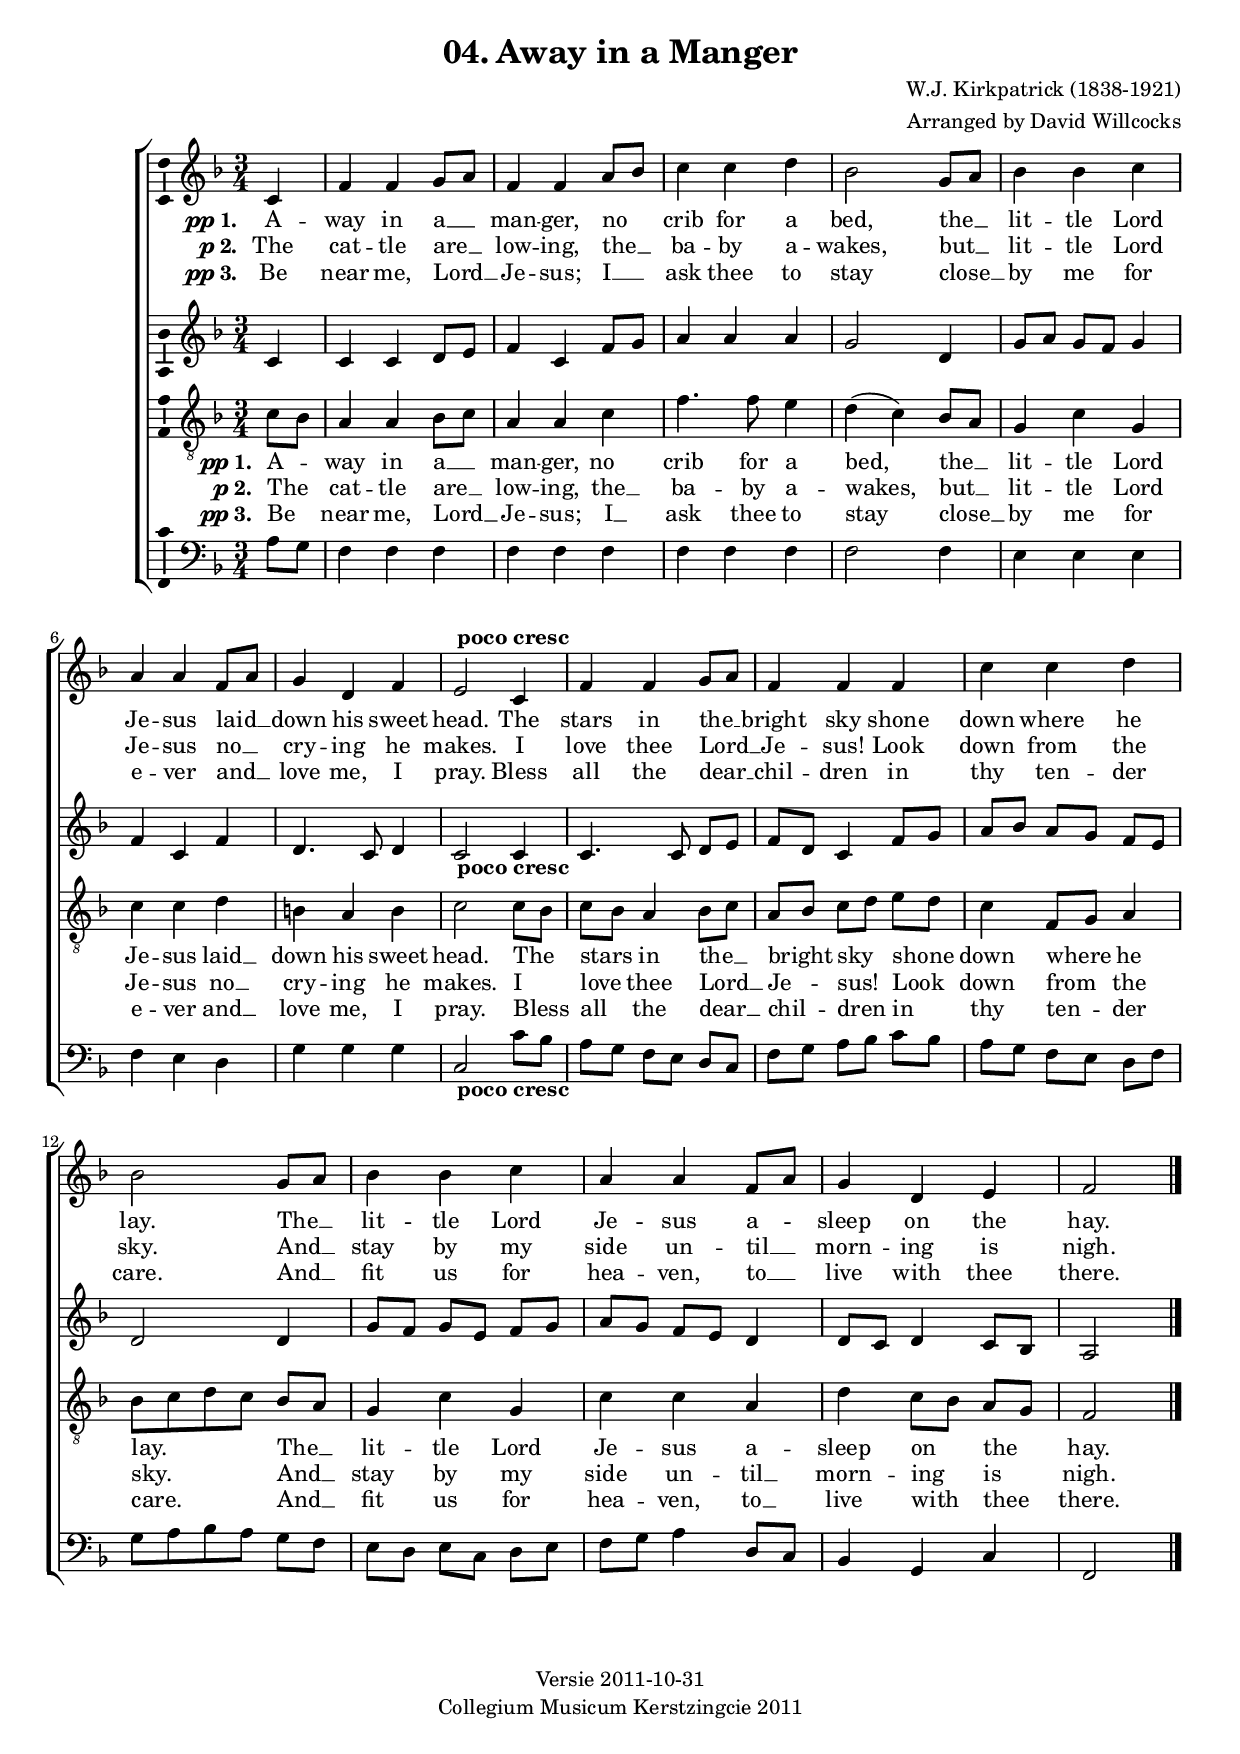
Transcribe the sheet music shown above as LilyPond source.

% vim: set fileformat=dos:
\version "2.12.3"

% vim: set fileformat=dos:

\version "2.12.3"

soprano = \relative c' {
  \autoBeamOff
  \clef "treble" 
  \key f \major 
  \time 3/4 
  \partial 4 c4
  f4 f4 g8[ a8] | % 2
  f4 f4 a8[ bes8] | % 3
  c4 c4 d4 | % 4
  bes2 g8[ a8] | % 5
  bes4 bes4 c4 | % 6
  a4 a4 f8[ a8] | % 7
  g4 d4 f4 | % 8
  | % 8
  e2 c4^\markup { \halign #'0 \bold "poco cresc"} | % 9
  f4 f4 g8[ a8] | \barNumberCheck #10
  f4 f4 f4 | % 11
  c'4 c4 d4 | % 12
  bes2 g8[ a8] | % 13
  bes4 bes4 c4 | % 14
  a4 a4 f8[ a8] | % 15
  g4 d4 e4 | % 16
  f2 \bar "|."
}

alto = \relative c' {
  \autoBeamOff
  \clef "treble" 
  \key f \major 
  \time 3/4 
  \partial 4 c4 | % 1
  c4 c4 d8[ e8] | % 2
  f4 c4 f8[ g8] | % 3
  a4 a4 a4 | % 4
  g2 d4 | % 5
  g8[ a8] g8[ f8] g4 | % 6
  f4 c4 f4 | % 7
  d4. c8 d4 | % 8
  | % 8
  c2 c4_\markup { \halign #'0 \bold "poco cresc" }
  c4. c8 d8 [ e8 ] | \barNumberCheck #10
  f8[ d8] c4 f8[ g8] | % 11
  a8[ bes8] a8[ g8] f8[ e8] | % 12
  d2 d4 | % 13
  g8[ f8] g8[ e8] f8[ g8] | % 14
  a8[ g8] f8[ e8] d4 | % 15
  d8[ c8] d4 c8[ bes8] | % 16
  a2 \bar "|."
}

tenor = \relative c' {
  \autoBeamOff
  \clef "treble_8" 
  \key f \major 
  \time 3/4 
  \partial 4 c8[ bes8] | % 1
  a4 a4 bes8[ c8] | % 2
  a4 a4 c4 | % 3
  f4. f8 e4 | % 4
  d4( c4) bes8[ a8] | % 5
  g4 c4 g4 | % 6
  c4 c4 d4 | % 7
  b4 a4 b4 | % 8
  c2 c8[ bes8] | % 9
  c8[ bes8] a4 bes8[ c8] | \barNumberCheck #10
  a8[ bes8] c8[ d8] e8[ d8] | % 11
  c4 f,8[ g8] a4 | % 12
  bes8[ c8 d8 c8] bes8[ a8] | % 13
  g4 c4 g4 | % 14
  c4 c4 a4 | % 15
  d4 c8[ bes8] a8[ g8] | % 16
  f2 \bar "|."
}

bass = \relative a {
  \autoBeamOff
  \clef "bass" 
  \key f \major 
  \time 3/4 
  \partial 4 a8[ g8] | % 1
  f4 f4 f4 | % 2
  f4 f4 f4 | % 3
  f4 f4 f4 | % 4
  f2 f4 | % 5
  e4 e4 e4 | % 6
  f4 e4 d4 | % 7
  g4 g4 g4 | % 8
  c,2 c'8[_\markup { \halign #'0 \bold "poco cresc" } bes8] | % 9
  a8[ g8] f8[ e8] d8[ c8] | \barNumberCheck #10
  f8[ g8] a8[ bes8] c8[ bes8] | % 11
  a8[ g8] f8[ e8] d8[ f8] | % 12
  g8[ a8 bes8 a8] g8[ f8] | % 13
  e8[ d8] e8[ c8] d8[ e8] | % 14
  f8[ g8] a4 d,8[ c8] | % 15
  bes4 g4 c4 | % 16
  f,2 \bar "|."
}

verseOne = {
  \set stanza = \markup { \dynamic "pp" "1. " }
  \lyricmode {
    A -- way in a __ man -- ger, 
    no__ crib for a bed, the __ 

    lit -- tle Lord Je -- sus laid __ 
    down his sweet head. The 

    stars in the __ bright sky shone 
    down where he lay. The __ 
    
    lit -- tle Lord Je -- sus a --
    sleep on the hay. 
  }
}

verseTwo = {
  \set stanza = \markup { \dynamic "p" "2. " }
  \lyricmode {  
    The cat -- tle are __ low -- ing, the __ 
    ba -- by a -- wakes, but __ 

    lit -- tle Lord Je -- sus no __ 
    cry -- ing he makes. I 
    
    love thee Lord __ Je -- sus! Look 
    down from the sky. And __ 

    stay by my side un -- til __ 
    morn -- ing is nigh. 
  }
}

verseThree = {
  \set stanza = \markup { \dynamic "pp" "3. " }
  \lyricmode {
    Be near me, Lord __ Je -- sus; I __ 
    ask thee to stay close __ 

    by me for e -- ver and __ 
    love me, I pray. Bless 
    
    all the dear __ chil -- dren in 
    thy ten -- der care. And __ 

    fit us for hea -- ven, to __
    live with thee there.
  }
}


nummer = "04."

\header {
  title = \markup {\nummer "Away in a Manger"}
  composer = "W.J. Kirkpatrick (1838-1921)"
  arranger = "Arranged by David Willcocks"
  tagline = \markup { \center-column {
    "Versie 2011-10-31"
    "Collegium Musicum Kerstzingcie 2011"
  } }
}

% Make everything a bit smaller. 
% The normal size of the music font is 20, but that gets things *really*
% jammed together.
#(set-global-staff-size 18)

\score {
  \new ChoirStaff <<
    \new Staff = "sSoprano" << 
      \new Voice = "vSoprano" { \soprano }
    >>

    \new Lyrics \lyricsto "vSoprano" \verseOne
    \new Lyrics \lyricsto "vSoprano" \verseTwo
    \new Lyrics \lyricsto "vSoprano" \verseThree

    \new Staff = "sAlto" << 
      \new Voice = "vAlto" { \alto }
    >>

    \new Staff = "sTenor" << 
      \new Voice = "vTenor" { \tenor }
    >>
    \new Lyrics \lyricsto "vTenor" \verseOne
    \new Lyrics \lyricsto "vTenor" \verseTwo
    \new Lyrics \lyricsto "vTenor" \verseThree

    \new Staff = "sBass" << 
      \new Voice = "vBass" { \bass }
    >>

  >>
  \layout { 
    % We can haz ambitus to display pitch range?
    \context { \Staff 
      \consists "Ambitus_engraver"
    }
    % space-saving tweaks
   %\context { \Staff
   %  \override VerticalAxisGroup #'minimum-Y-extent = #'(-1 . 1)
   %}
   \context { \Lyrics
     \override VerticalAxisGroup #'Y-extent = #'(-0.1 . 0.1)
   }
   \context { \Lyrics
     \override VerticalAxisGroup #'minimum-Y-extent = #'(0 . 0)
   }
  }
}
